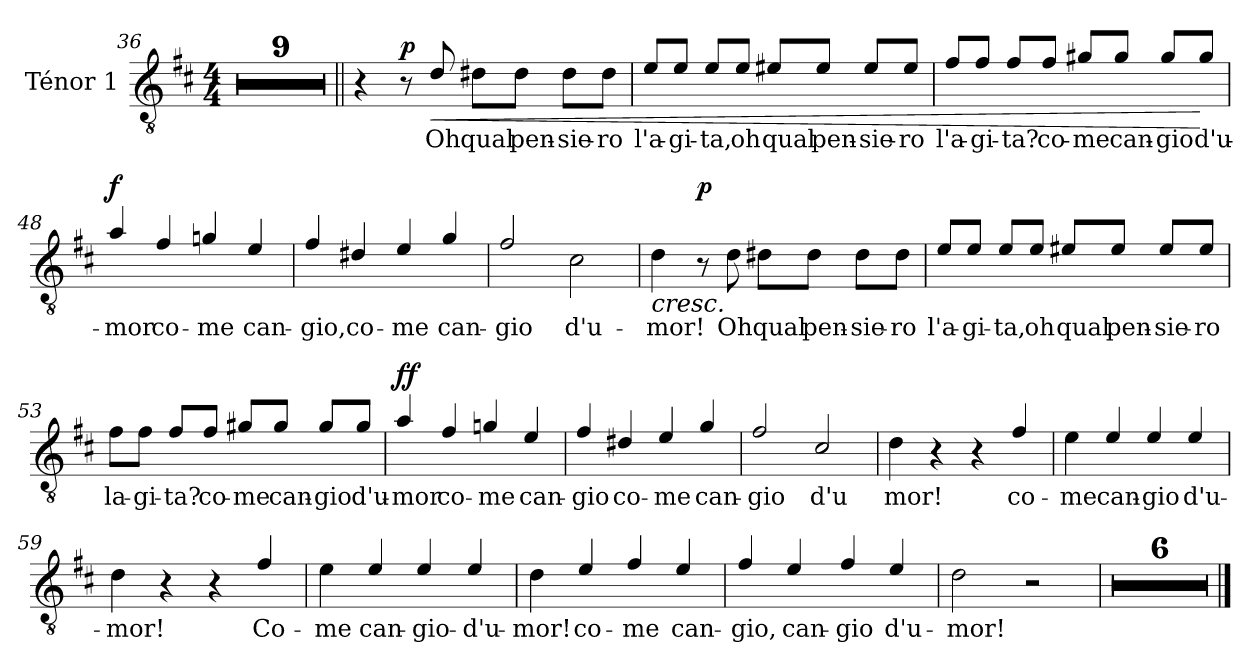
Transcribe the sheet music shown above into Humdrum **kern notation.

**kern	**text	**dynam
*part1	*part1	*part1
*staff1	*staff1	*staff1
*I"Ténor 1	*	*
*I'T.1	*	*
*clefGv2	*	*
*k[f#c#]	*	*
*D:	*	*
*M4/4	*	*
=36	=36	=36
1r	.	.
=37	=37	=37
1r	.	.
=38	=38	=38
1r	.	.
=39	=39	=39
1r	.	.
!!LO:LB:g=z
=40	=40	=40
1r	.	.
=41	=41	=41
1r	.	.
=42	=42	=42
1r	.	.
=43	=43	=43
1r	.	.
=44	=44	=44
1r	.	.
!!LO:LB:g=z
=45||	=45||	=45||
*MM144	*	*
4r	.	.
!	!	!LO:DY:a
8r	.	p
!	!	!LO:HP:b
8d/	Oh	<
8d#X\L	qual	.
8d#\J	pen-	.
8d#\L	-sie-	.
8d#\J	-ro	.
=46	=46	=46
8e/L	l'a-	.
8e/J	-gi-	.
8e/L	-ta,	.
8e/J	oh	.
8e#X/L	qual	.
8e#/J	pen-	.
8e#/L	-sie-	.
8e#/J	-ro	.
=47	=47	=47
8f#/L	l'a-	.
8f#/J	-gi-	.
8f#/L	-ta?	.
8f#/J	co-	.
8g#X/L	-me	.
8g#/J	can-	.
8g#/L	-gio	.
8g#/J	d'u-	[
!!LO:PB:g=z
=48	=48	=48
!	!	!LO:DY:a
4a/	-mor	f
4f#/	co-	.
4gn/	-me	.
4e/	can-	.
=49	=49	=49
4f#/	-gio,	.
4d#X/	co-	.
4e/	-me	.
4g/	can-	.
=50	=50	=50
2f#/	-gio	.
2c#\	d'u-	.
!!LO:LB:g=z
=51	=51	=51
!	!	!LO:HP:b
4d\	-mor!	<
!	!	!LO:DY:a
8r	.	p
8d\	Oh	.
8d#X\L	qual	.
8d#\J	pen-	.
8d#\L	-sie-	.
8d#\J	-ro	.
=52	=52	=52
8e/L	l'a-	.
8e/J	-gi-	.
8e/L	-ta,	.
8e/J	oh	.
8e#X/L	qual	.
8e#/J	pen-	.
8e#/L	-sie-	.
8e#/J	-ro	.
!!LO:PB:g=z
=53	=53	=53
8f#\L	la-	.
8f#\J	-gi-	.
8f#/L	-ta?	.
8f#/J	co-	.
8g#X/L	-me	.
8g#/J	can-	.
8g#/L	-gio	.
8g#/J	d'u-	[
=54	=54	=54
!	!	!LO:DY:a
!	!	!LO:DY:n=1:a
4a/	-mor	f f
4f#/	co-	.
4gn/	-me	.
4e/	can-	.
=55	=55	=55
4f#/	-gio	.
4d#X/	co-	.
4e/	-me	.
4g/	can-	.
!!LO:LB:g=z
=56	=56	=56
2f#/	-gio	.
2c#/	d'u	.
=57	=57	=57
4d\	mor!	.
4r	.	.
4r	.	.
4f#/	co-	.
=58	=58	=58
4e\	-me	.
4e/	can-	.
4e/	-gio	.
4e/	d'u-	.
!!LO:PB:g=z
=59	=59	=59
4d\	-mor!	.
4r	.	.
4r	.	.
4f#/	Co-	.
=60	=60	=60
4e\	-me	.
4e/	can-	.
4e/	-gio-	.
4e/	-d'u-	.
=61	=61	=61
4d\	-mor!	.
4e/	co-	.
4f#/	-me	.
4e/	can-	.
!!LO:LB:g=z
=62	=62	=62
4f#/	-gio,	.
4e/	can-	.
4f#/	-gio	.
4e/	d'u-	.
=63	=63	=63
2d\	-mor!	.
2r	.	.
=64	=64	=64
1r	.	.
=65	=65	=65
1r	.	.
=66	=66	=66
1r	.	.
!!LO:LB:g=z
=67	=67	=67
1r	.	.
=68	=68	=68
1r	.	.
=69	=69	=69
1r	.	.
==	==	==
*-	*-	*-
